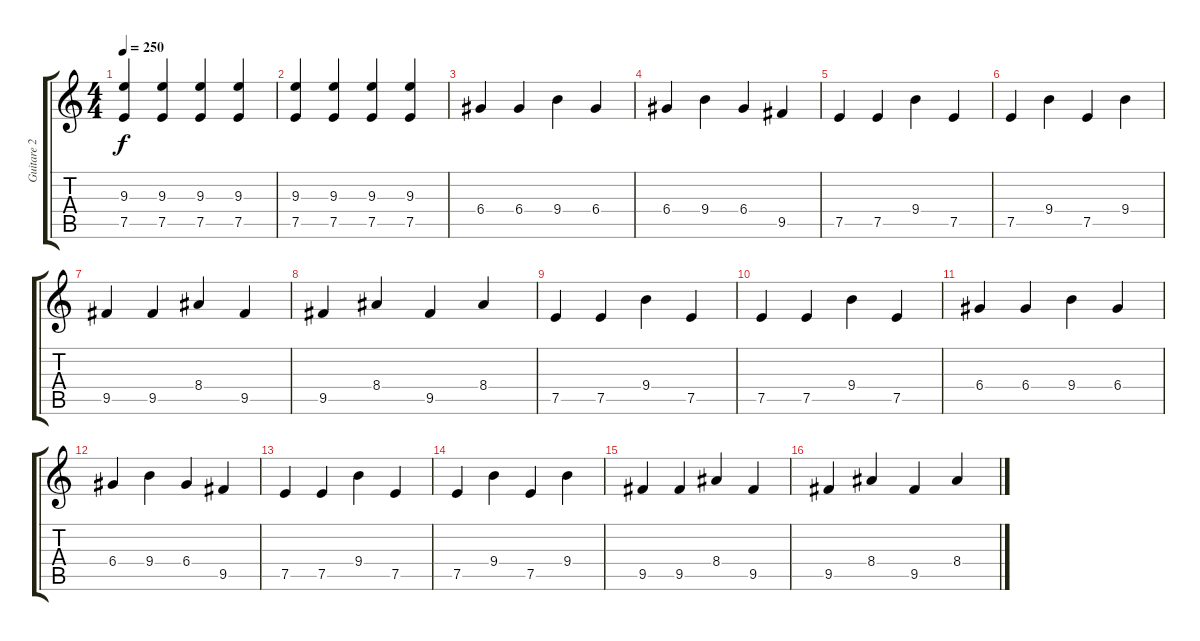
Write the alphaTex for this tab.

\track ("Guitare 2" "Guitare 2") {instrument distortionguitar}
\staff {score tabs}
\tuning (E4 B3 G3 D3 A2 E2) {hide}
\ts (4 4)
\tempo 250
\clef g2
\ks c
(9.3 7.5).4{dy f} (9.3 7.5).4 (9.3 7.5).4 (9.3 7.5).4 |
(9.3 7.5).4 (9.3 7.5).4 (9.3 7.5).4 (9.3 7.5).4 |
6.4.4{instrument electricguitarclean} 6.4.4 9.4.4 6.4.4 |
6.4.4 9.4.4 6.4.4 9.5.4 |
7.5.4 7.5.4 9.4.4 7.5.4 |
7.5.4 9.4.4 7.5.4 9.4.4 |
9.5.4 9.5.4 8.4.4 9.5.4 |
9.5.4 8.4.4 9.5.4 8.4.4 |
7.5.4 7.5.4 9.4.4 7.5.4 |
7.5.4 7.5.4 9.4.4 7.5.4 |
6.4.4{instrument electricguitarclean} 6.4.4 9.4.4 6.4.4 |
6.4.4 9.4.4 6.4.4 9.5.4 |
7.5.4 7.5.4 9.4.4 7.5.4 |
7.5.4 9.4.4 7.5.4 9.4.4 |
9.5.4 9.5.4 8.4.4 9.5.4 |
9.5.4 8.4.4 9.5.4 8.4.4
